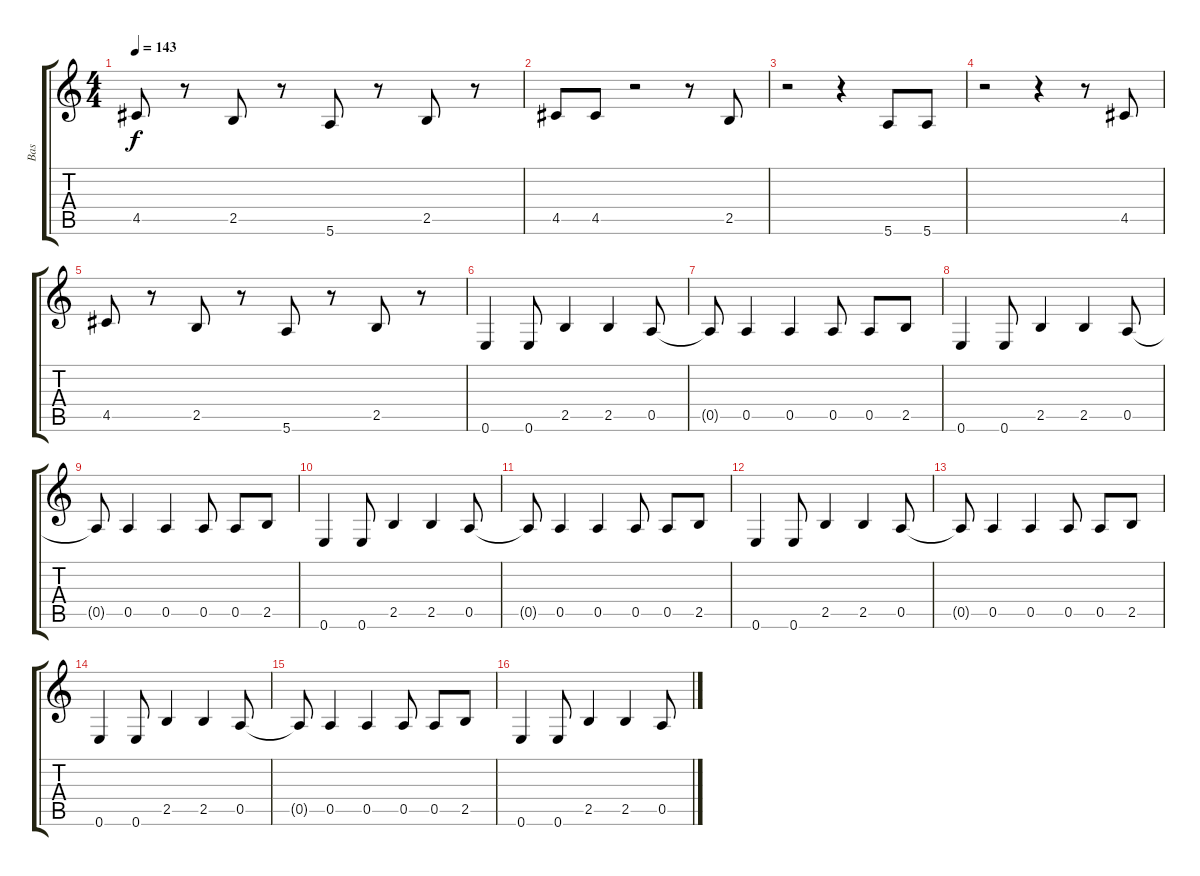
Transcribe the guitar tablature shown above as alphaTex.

\track ("Bas" "Bas") {instrument electricbasspick}
\staff {score tabs}
\tuning (E4 B3 G3 D3 A2 E2) {hide}
\ts (4 4)
\tempo 143
\clef g2
\ks c
4.5.8{dy f} r.8 2.5.8 r.8 5.6.8 r.8 2.5.8 r.8 |
4.5.8 4.5.8 r.2 r.8 2.5.8 |
r.2 r.4 5.6.8 5.6.8 |
r.2 r.4 r.8 4.5.8 |
4.5.8 r.8 2.5.8 r.8 5.6.8 r.8 2.5.8 r.8 |
0.6.4 0.6.8 2.5.4 2.5.4 0.5.8 |
0.5{t}.8 0.5.4 0.5.4 0.5.8 0.5.8 2.5.8 |
0.6.4 0.6.8 2.5.4 2.5.4 0.5.8 |
0.5{t}.8 0.5.4 0.5.4 0.5.8 0.5.8 2.5.8 |
0.6.4 0.6.8 2.5.4 2.5.4 0.5.8 |
0.5{t}.8 0.5.4 0.5.4 0.5.8 0.5.8 2.5.8 |
0.6.4 0.6.8 2.5.4 2.5.4 0.5.8 |
0.5{t}.8 0.5.4 0.5.4 0.5.8 0.5.8 2.5.8 |
0.6.4 0.6.8 2.5.4 2.5.4 0.5.8 |
0.5{t}.8 0.5.4 0.5.4 0.5.8 0.5.8 2.5.8 |
0.6.4 0.6.8 2.5.4 2.5.4 0.5.8
